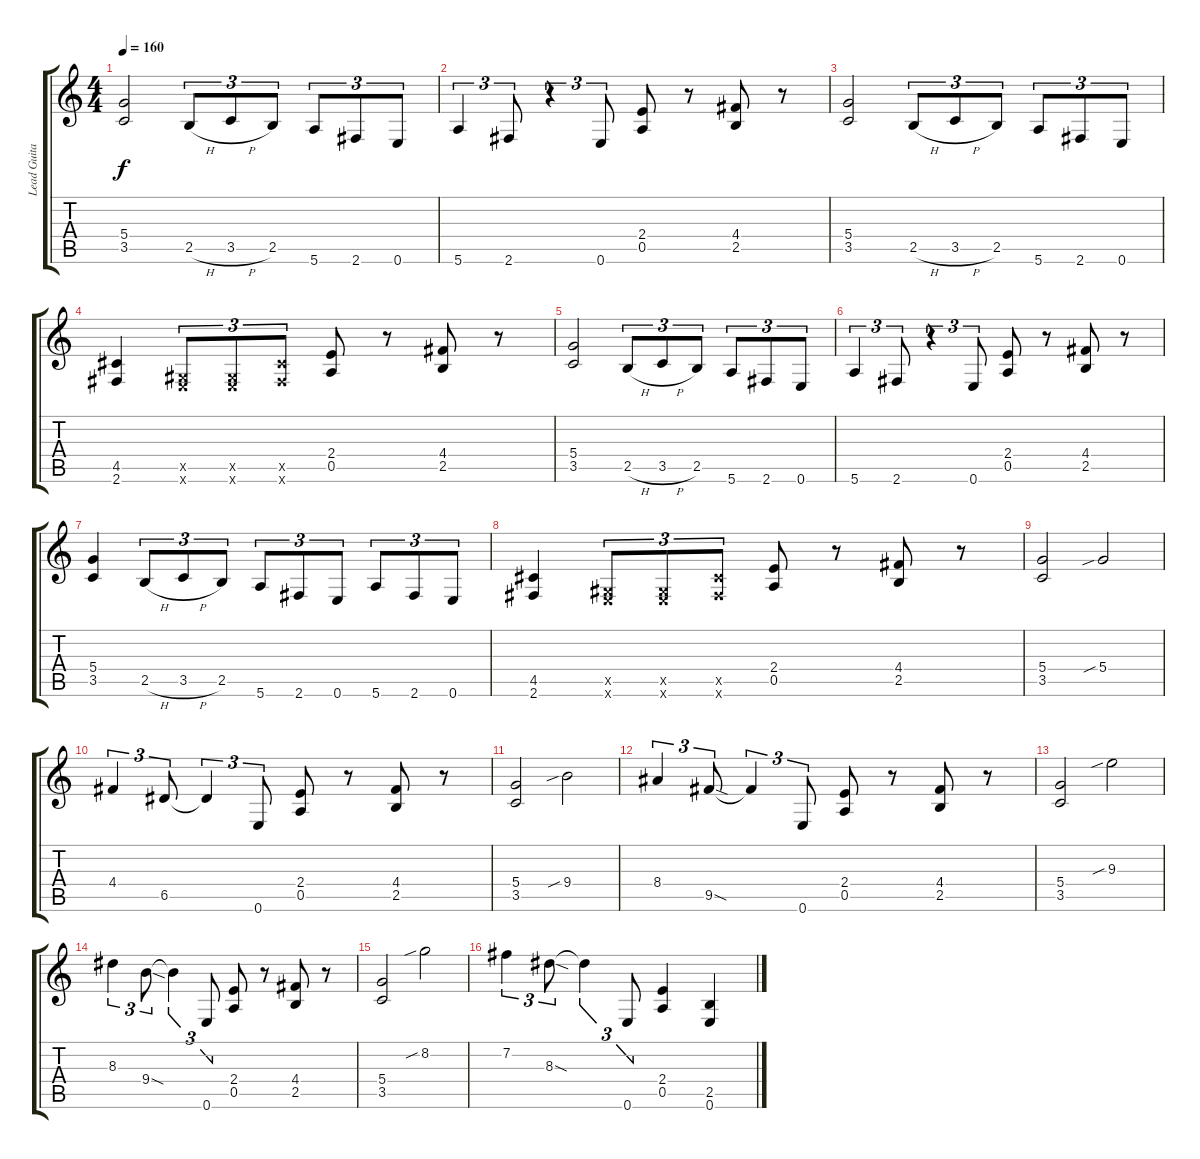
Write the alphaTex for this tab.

\track ("Lead Guitar (Marty Friedman)" "Lead Guita") {instrument distortionguitar}
\staff {score tabs}
\tuning (E4 B3 G3 D3 A2 E2) {hide}
\ts (4 4)
\tempo 160
\clef g2
\ks c
(5.4 3.5).2{dy f} 2.5{h}.8{tu (3 2)} 3.5{h}.8{tu (3 2)} 2.5.8{tu (3 2)} 5.6.8{tu (3 2)} 2.6.8{tu (3 2)} 0.6.8{tu (3 2)} |
5.6.4{tu (3 2)} 2.6.8{tu (3 2)} r.4{tu (3 2)} 0.6.8{tu (3 2)} (2.4 0.5).8 r.8 (4.4 2.5).8 r.8 |
(5.4 3.5).2 2.5{h}.8{tu (3 2)} 3.5{h}.8{tu (3 2)} 2.5.8{tu (3 2)} 5.6.8{tu (3 2)} 2.6.8{tu (3 2)} 0.6.8{tu (3 2)} |
(4.5 2.6).4 (-1.5{x} 0.6{x}).8{tu (3 2)} (-1.5{x} 0.6{x}).8{tu (3 2)} (4.5{x} 2.6{x}).8{tu (3 2)} (2.4 0.5).8 r.8 (4.4 2.5).8 r.8 |
(5.4 3.5).2 2.5{h}.8{tu (3 2)} 3.5{h}.8{tu (3 2)} 2.5.8{tu (3 2)} 5.6.8{tu (3 2)} 2.6.8{tu (3 2)} 0.6.8{tu (3 2)} |
5.6.4{tu (3 2)} 2.6.8{tu (3 2)} r.4{tu (3 2)} 0.6.8{tu (3 2)} (2.4 0.5).8 r.8 (4.4 2.5).8 r.8 |
(5.4 3.5).4 2.5{h}.8{tu (3 2)} 3.5{h}.8{tu (3 2)} 2.5.8{tu (3 2)} 5.6.8{tu (3 2)} 2.6.8{tu (3 2)} 0.6.8{tu (3 2)} 5.6.8{tu (3 2)} 2.6.8{tu (3 2)} 0.6.8{tu (3 2)} |
(4.5 2.6).4 (-1.5{x} 0.6{x}).8{tu (3 2)} (-1.5{x} 0.6{x}).8{tu (3 2)} (4.5{x} 2.6{x}).8{tu (3 2)} (2.4 0.5).8 r.8 (4.4 2.5).8 r.8 |
(5.4 3.5).2 5.4{sib}.2 |
4.4.4{tu (3 2)} 6.5.8{tu (3 2)} 6.5{t}.4{tu (3 2)} 0.6.8{tu (3 2)} (2.4 0.5).8 r.8 (4.4 2.5).8 r.8 |
(5.4 3.5).2 9.4{sib}.2 |
8.4.4{tu (3 2)} 9.5{sod}.8{tu (3 2)} 9.5{t}.4{tu (3 2)} 0.6.8{tu (3 2)} (2.4 0.5).8 r.8 (4.4 2.5).8 r.8 |
(5.4 3.5).2 9.3{sib}.2 |
8.3.4{tu (3 2)} 9.4{sod}.8{tu (3 2)} 9.4{t}.4{tu (3 2)} 0.6.8{tu (3 2)} (2.4 0.5).8 r.8 (4.4 2.5).8 r.8 |
(5.4 3.5).2 8.2{sib}.2 |
7.2.4{tu (3 2)} 8.3{sod}.8{tu (3 2)} 8.3{t}.4{tu (3 2)} 0.6.8{tu (3 2)} (2.4 0.5).4 (2.5 0.6).4
